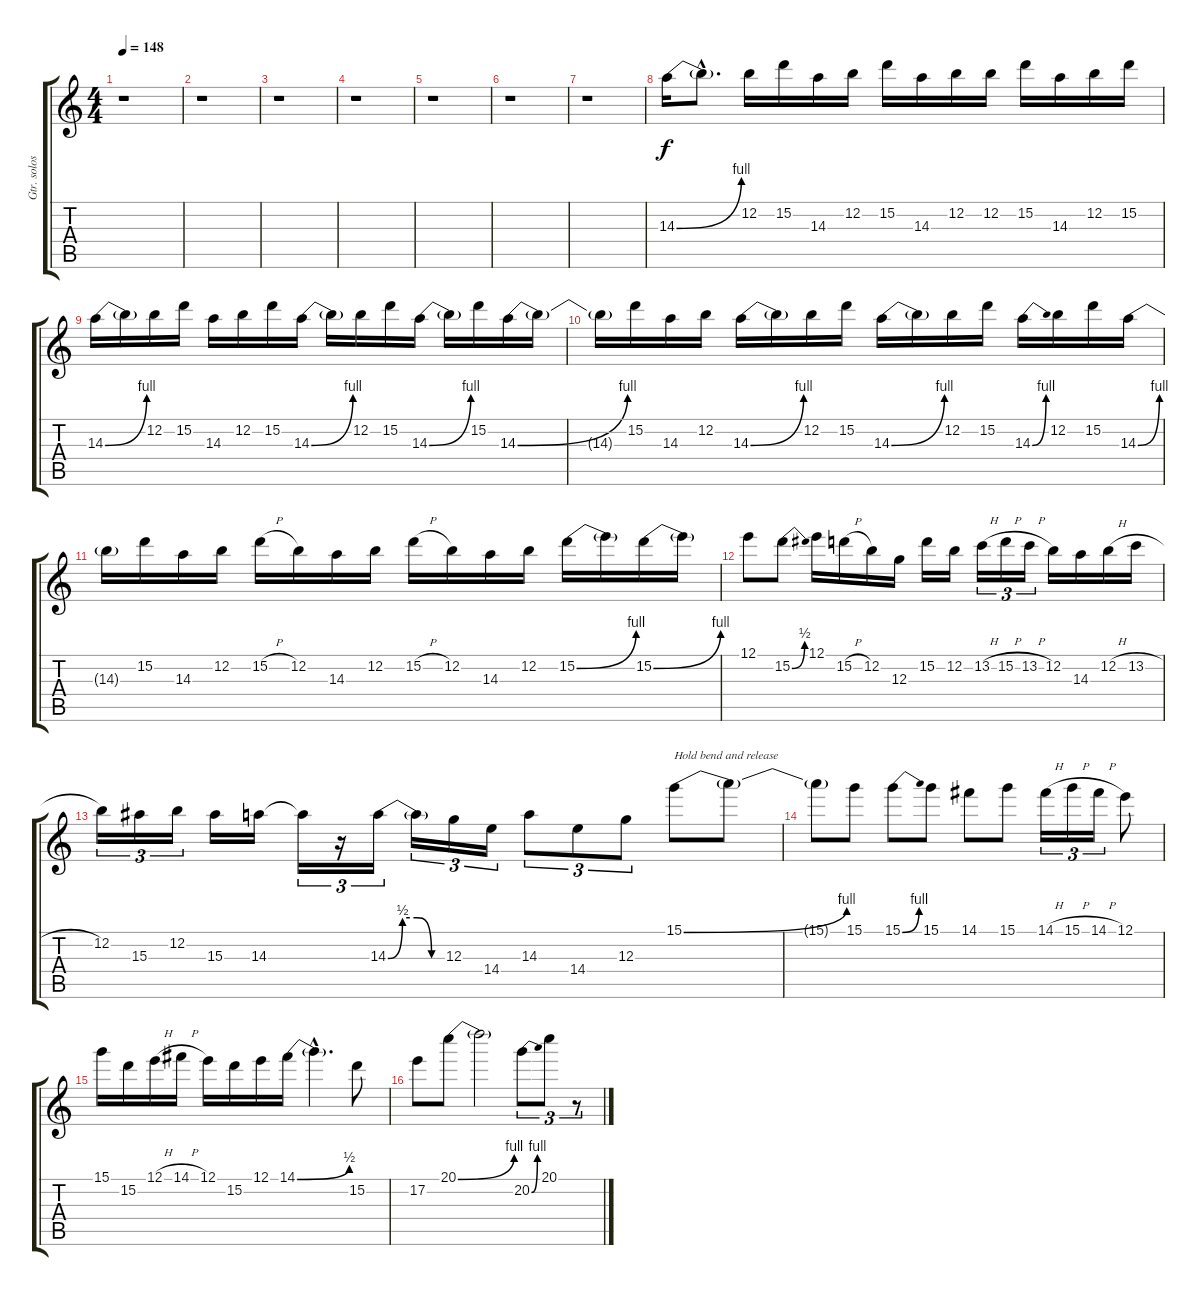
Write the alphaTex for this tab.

\track ("Gtr. solos" "Gtr. solos") {instrument overdrivenguitar}
\staff {score tabs}
\tuning (E4 B3 G3 D3 A2 E2) {hide}
\ts (4 4)
\tempo 148
\clef g2
\ks c
r.1{dy f} |
r.1 |
r.1 |
r.1 |
r.1 |
r.1 |
r.1 |
14.3{be (bend 0 0 60 4)}.16 14.3{hac t}.8{d} 12.2.16 15.2.16 14.3.16 12.2.16 15.2.16 14.3.16 12.2.16 12.2.16 15.2.16 14.3.16 12.2.16 15.2.16 |
14.3{be (bend 0 0 60 4)}.16 14.3{t}.16 12.2.16 15.2.16 14.3.16 12.2.16 15.2.16 14.3{be (bend 0 0 60 4)}.16 14.3{t}.16 12.2.16 15.2.16 14.3{be (bend 0 0 60 4)}.16 14.3{t}.16 15.2.16 14.3{be (bend 0 0 60 4)}.16 14.3{t}.16 |
14.3{t}.16 15.2.16 14.3.16 12.2.16 14.3{be (bend 0 0 60 4)}.16 14.3{t}.16 12.2.16 15.2.16 14.3{be (bend 0 0 60 4)}.16 14.3{t}.16 12.2.16 15.2.16 14.3{be (bend 0 0 60 4)}.16 12.2.16 15.2.16 14.3{be (bend 0 0 60 4)}.16 |
14.3{t}.16 15.2.16 14.3.16 12.2.16 15.2{h}.16 12.2.16 14.3.16 12.2.16 15.2{h}.16 12.2.16 14.3.16 12.2.16 15.2{be (bend 0 0 60 4)}.16 15.2{t}.16 15.2{be (bend 0 0 60 4)}.16 15.2{t}.16 |
12.1.8 15.2{be (bend 0 0 60 2)}.8 12.1.16 15.2{h}.16 12.2.16 12.3.16 15.2.16 12.2.16 13.2{h}.16{tu (3 2)} 15.2{h}.16{tu (3 2)} 13.2{h}.16{tu (3 2)} 12.2.16 14.3.16 12.2{h}.16 13.2{h}.16 |
12.2.16{tu (3 2)} 15.3.16{tu (3 2)} 12.2.16{tu (3 2)} 15.3.16 14.3.16 14.3{t}.16{tu (3 2)} r.16{tu (3 2)} 14.3{be (custom 0 0 15 2 30 2 45 0 60 0)}.16{tu (3 2)} 14.3{t}.16{tu (3 2)} 12.3.16{tu (3 2)} 14.4.16{tu (3 2)} 14.3.8{tu (3 2)} 14.4.8{tu (3 2)} 12.3.8{tu (3 2)} 15.1{be (bend 0 0 60 4)}.8{txt "Hold bend and release"} 15.1{t}.8 |
15.1{t}.8 15.1.8 15.1{be (bend 0 0 60 4)}.8 15.1.8 14.1.8 15.1.8 14.1{h}.16{tu (3 2)} 15.1{h}.16{tu (3 2)} 14.1{h}.16{tu (3 2)} 12.1.8 |
15.1.16 15.2.16 12.1{h}.16 14.1{h}.16 12.1.16 15.2.16 12.1.16 14.1{be (bend 0 0 60 2)}.16 14.1{hac t}.4{d} 15.2.8 |
17.2.8 20.1{be (bend 0 0 60 4)}.8 20.1{t}.2 20.2{be (bend 0 0 60 4)}.8{tu (3 2)} 20.1.8{tu (3 2)} r.8{tu (3 2)}
